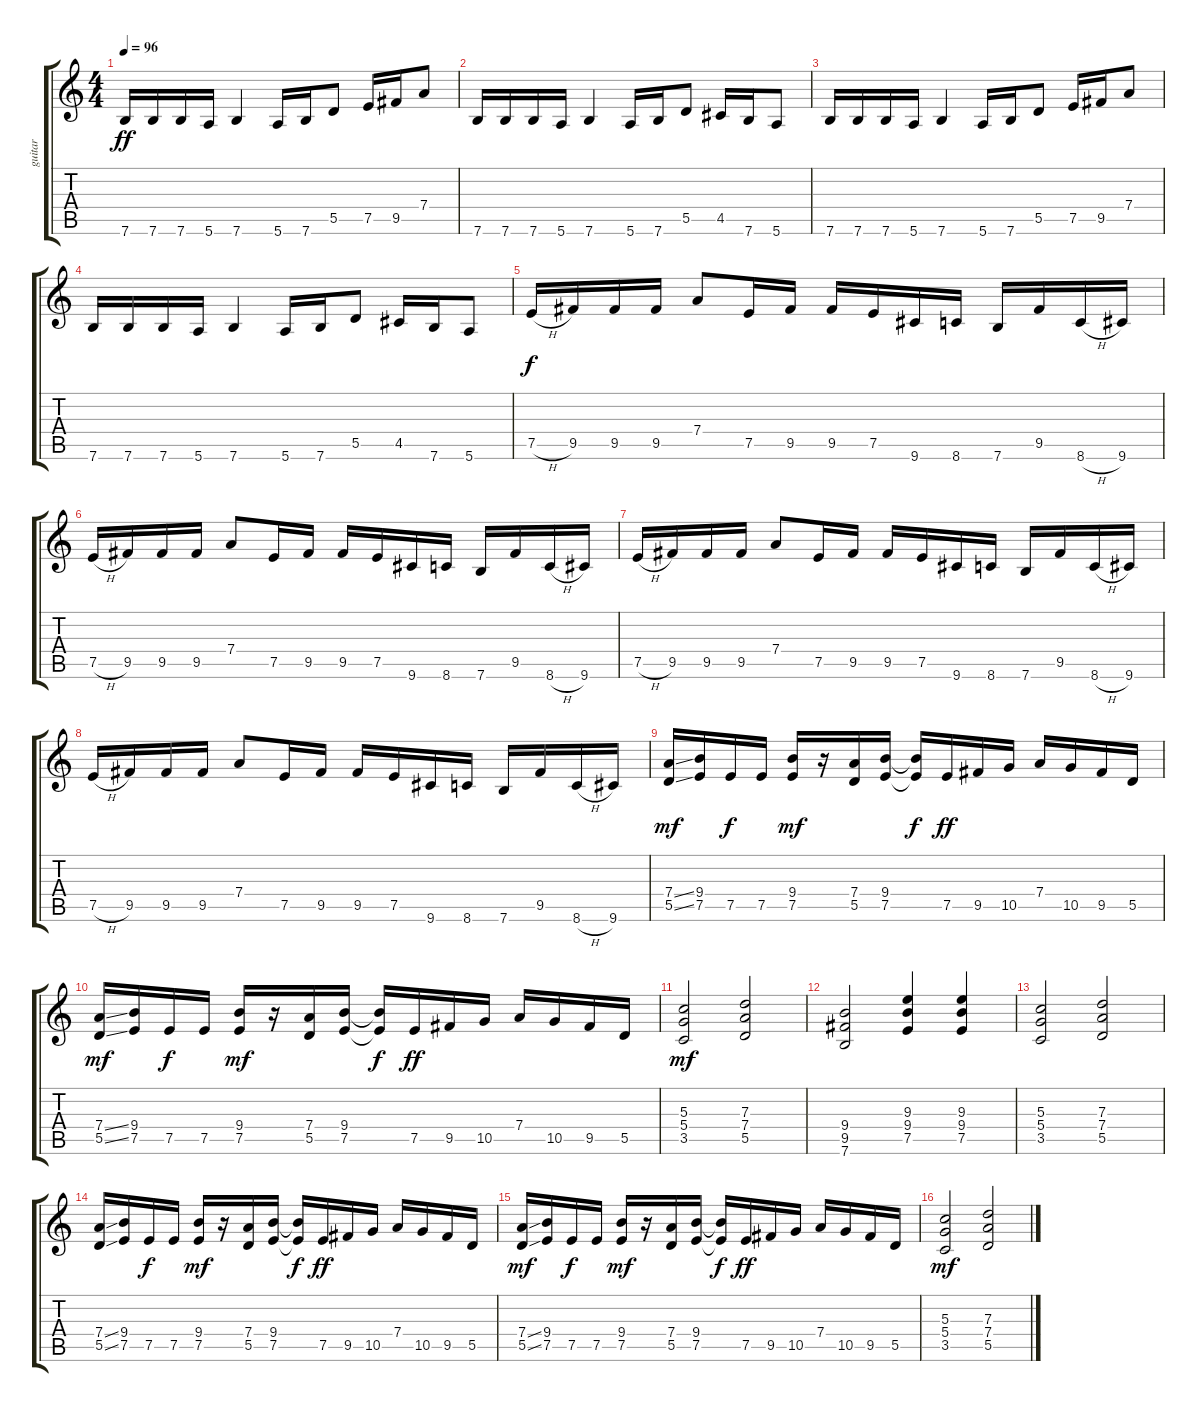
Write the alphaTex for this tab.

\track ("guitar" "guitar") {instrument overdrivenguitar}
\staff {score tabs}
\tuning (E4 B3 G3 D3 A2 E2) {hide}
\ts (4 4)
\tempo 96
\clef g2
\ks c
7.6.16{dy ff} 7.6.16 7.6.16 5.6.16 7.6.4 5.6.16 7.6.16 5.5.8 7.5.16 9.5.16 7.4.8 |
7.6.16 7.6.16 7.6.16 5.6.16 7.6.4 5.6.16 7.6.16 5.5.8 4.5.16 7.6.16 5.6.8 |
7.6.16 7.6.16 7.6.16 5.6.16 7.6.4 5.6.16 7.6.16 5.5.8 7.5.16 9.5.16 7.4.8 |
7.6.16 7.6.16 7.6.16 5.6.16 7.6.4 5.6.16 7.6.16 5.5.8 4.5.16 7.6.16 5.6.8 |
7.5{h}.16{dy f} 9.5.16 9.5.16 9.5.16 7.4.8 7.5.16 9.5.16 9.5.16 7.5.16 9.6.16 8.6.16 7.6.16 9.5.16 8.6{h}.16 9.6.16 |
7.5{h}.16 9.5.16 9.5.16 9.5.16 7.4.8 7.5.16 9.5.16 9.5.16 7.5.16 9.6.16 8.6.16 7.6.16 9.5.16 8.6{h}.16 9.6.16 |
7.5{h}.16 9.5.16 9.5.16 9.5.16 7.4.8 7.5.16 9.5.16 9.5.16 7.5.16 9.6.16 8.6.16 7.6.16 9.5.16 8.6{h}.16 9.6.16 |
7.5{h}.16 9.5.16 9.5.16 9.5.16 7.4.8 7.5.16 9.5.16 9.5.16 7.5.16 9.6.16 8.6.16 7.6.16 9.5.16 8.6{h}.16 9.6.16 |
(7.4{ss} 5.5{ss}).16{dy mf} (9.4 7.5).16 7.5.16{dy f} 7.5.16 (9.4 7.5).16{dy mf} r.16 (7.4 5.5).16 (9.4 7.5).16 (9.4{t} 7.5{t}).16{dy f} 7.5.16{dy ff} 9.5.16 10.5.16 7.4.16 10.5.16 9.5.16 5.5.16 |
(7.4{ss} 5.5{ss}).16{dy mf} (9.4 7.5).16 7.5.16{dy f} 7.5.16 (9.4 7.5).16{dy mf} r.16 (7.4 5.5).16 (9.4 7.5).16 (9.4{t} 7.5{t}).16{dy f} 7.5.16{dy ff} 9.5.16 10.5.16 7.4.16 10.5.16 9.5.16 5.5.16 |
(5.3 5.4 3.5).2{dy mf} (7.3 7.4 5.5).2 |
(9.4 9.5 7.6).2 (9.3 9.4 7.5).4 (9.3 9.4 7.5).4 |
(5.3 5.4 3.5).2 (7.3 7.4 5.5).2 |
(7.4{ss} 5.5{ss}).16 (9.4 7.5).16 7.5.16{dy f} 7.5.16 (9.4 7.5).16{dy mf} r.16 (7.4 5.5).16 (9.4 7.5).16 (9.4{t} 7.5{t}).16{dy f} 7.5.16{dy ff} 9.5.16 10.5.16 7.4.16 10.5.16 9.5.16 5.5.16 |
(7.4{ss} 5.5{ss}).16{dy mf} (9.4 7.5).16 7.5.16{dy f} 7.5.16 (9.4 7.5).16{dy mf} r.16 (7.4 5.5).16 (9.4 7.5).16 (9.4{t} 7.5{t}).16{dy f} 7.5.16{dy ff} 9.5.16 10.5.16 7.4.16 10.5.16 9.5.16 5.5.16 |
(5.3 5.4 3.5).2{dy mf} (7.3 7.4 5.5).2
